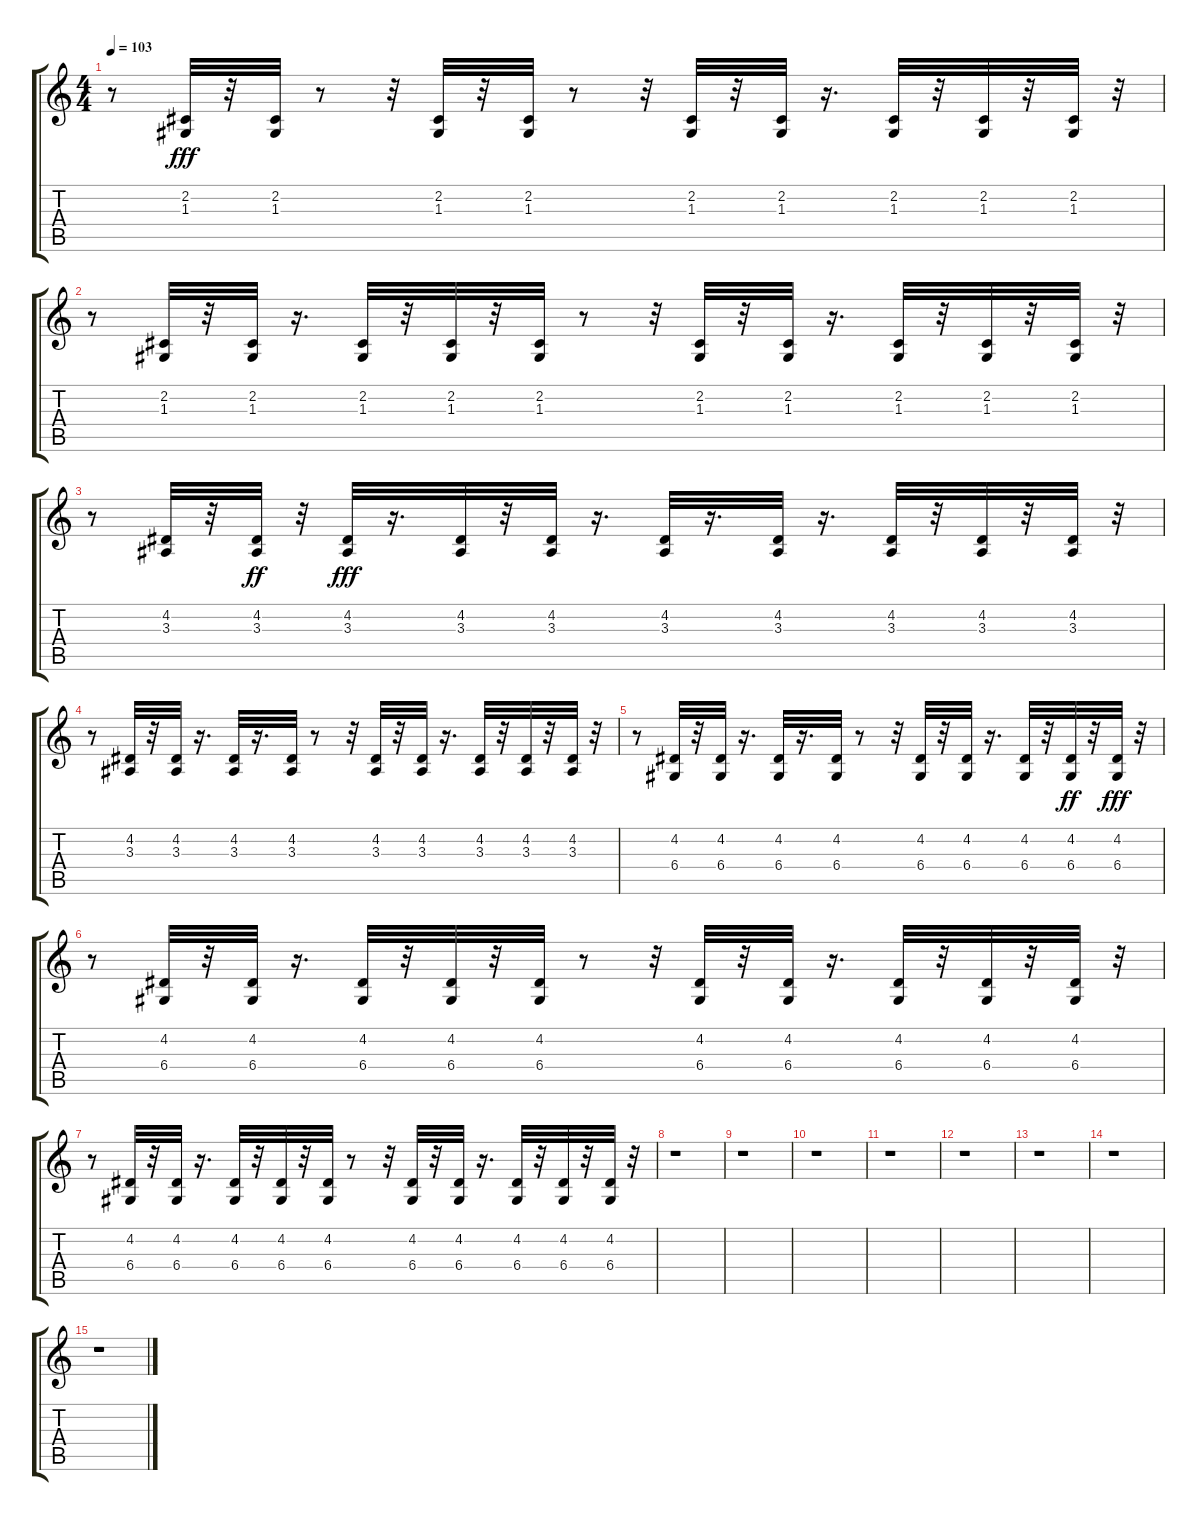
\track "" {instrument lead5charang}
\staff {score tabs}
\tuning (E4 B3 G3 D3 A2 E2) {hide}
\ts (4 4)
\tempo 103
\clef g2
\ks c
r.8{dy fff} (2.2 1.3).32 r.32 (2.2 1.3).32 r.8 r.32 (2.2 1.3).32 r.32 (2.2 1.3).32 r.8 r.32 (2.2 1.3).32 r.32 (2.2 1.3).32 r.16{d} (2.2 1.3).32 r.32 (2.2 1.3).32 r.32 (2.2 1.3).32 r.32 |
r.8 (2.2 1.3).32 r.32 (2.2 1.3).32 r.16{d} (2.2 1.3).32 r.32 (2.2 1.3).32 r.32 (2.2 1.3).32 r.8 r.32 (2.2 1.3).32 r.32 (2.2 1.3).32 r.16{d} (2.2 1.3).32 r.32 (2.2 1.3).32 r.32 (2.2 1.3).32 r.32 |
r.8 (4.2 3.3).32 r.32 (4.2 3.3).32{dy ff} r.32 (4.2 3.3).32{dy fff} r.16{d} (4.2 3.3).32 r.32 (4.2 3.3).32 r.16{d} (4.2 3.3).32 r.16{d} (4.2 3.3).32 r.16{d} (4.2 3.3).32 r.32 (4.2 3.3).32 r.32 (4.2 3.3).32 r.32 |
r.8 (4.2 3.3).32 r.32 (4.2 3.3).32 r.16{d} (4.2 3.3).32 r.16{d} (4.2 3.3).32 r.8 r.32 (4.2 3.3).32 r.32 (4.2 3.3).32 r.16{d} (4.2 3.3).32 r.32 (4.2 3.3).32 r.32 (4.2 3.3).32 r.32 |
r.8 (4.2 6.4).32 r.32 (4.2 6.4).32 r.16{d} (4.2 6.4).32 r.16{d} (4.2 6.4).32 r.8 r.32 (4.2 6.4).32 r.32 (4.2 6.4).32 r.16{d} (4.2 6.4).32 r.32 (4.2 6.4).32{dy ff} r.32 (4.2 6.4).32{dy fff} r.32 |
r.8 (4.2 6.4).32 r.32 (4.2 6.4).32 r.16{d} (4.2 6.4).32 r.32 (4.2 6.4).32 r.32 (4.2 6.4).32 r.8 r.32 (4.2 6.4).32 r.32 (4.2 6.4).32 r.16{d} (4.2 6.4).32 r.32 (4.2 6.4).32 r.32 (4.2 6.4).32 r.32 |
r.8 (4.2 6.4).32 r.32 (4.2 6.4).32 r.16{d} (4.2 6.4).32 r.32 (4.2 6.4).32 r.32 (4.2 6.4).32 r.8 r.32 (4.2 6.4).32 r.32 (4.2 6.4).32 r.16{d} (4.2 6.4).32 r.32 (4.2 6.4).32 r.32 (4.2 6.4).32 r.32 |
r.1 |
r.1 |
r.1 |
r.1 |
r.1 |
r.1 |
r.1 |
r.1
